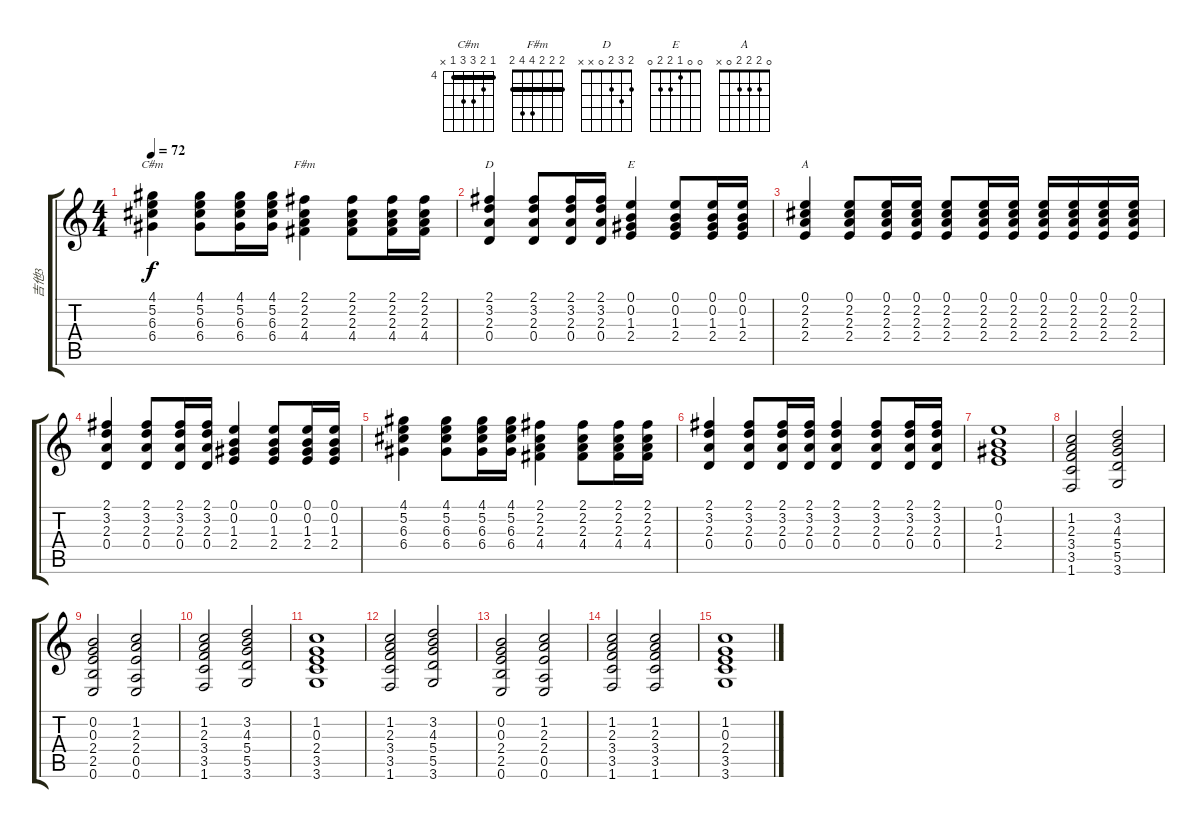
\track ("吉他3" "吉他3") {instrument acousticguitarsteel}
\staff {score tabs}
\tuning (E4 B3 G3 D3 A2 E2) {hide}
\chord ("C#m" 4 5 6 6 4 x) {firstfret 4 barre 4}
\chord ("F#m" 2 2 2 4 4 2) {barre 2}
\chord ("D" 2 3 2 0 x x)
\chord ("E" 0 0 1 2 2 0)
\chord ("A" 0 2 2 2 0 x)
\ts (4 4)
\tempo 72
\clef g2
\ks c
(4.1 5.2 6.3 6.4).4{ch "C#m" dy f} (4.1 5.2 6.3 6.4).8 (4.1 5.2 6.3 6.4).16 (4.1 5.2 6.3 6.4).16 (2.1 2.2 2.3 4.4).4{ch "F#m"} (2.1 2.2 2.3 4.4).8 (2.1 2.2 2.3 4.4).16 (2.1 2.2 2.3 4.4).16 |
(2.1 3.2 2.3 0.4).4{ch "D"} (2.1 3.2 2.3 0.4).8 (2.1 3.2 2.3 0.4).16 (2.1 3.2 2.3 0.4).16 (0.1 0.2 1.3 2.4).4{ch "E"} (0.1 0.2 1.3 2.4).8 (0.1 0.2 1.3 2.4).16 (0.1 0.2 1.3 2.4).16 |
(0.1 2.2 2.3 2.4).4{ch "A"} (0.1 2.2 2.3 2.4).8 (0.1 2.2 2.3 2.4).16 (0.1 2.2 2.3 2.4).16 (0.1 2.2 2.3 2.4).8 (0.1 2.2 2.3 2.4).16 (0.1 2.2 2.3 2.4).16 (0.1 2.2 2.3 2.4).16 (0.1 2.2 2.3 2.4).16 (0.1 2.2 2.3 2.4).16 (0.1 2.2 2.3 2.4).16 |
(2.1 3.2 2.3 0.4).4 (2.1 3.2 2.3 0.4).8 (2.1 3.2 2.3 0.4).16 (2.1 3.2 2.3 0.4).16 (0.1 0.2 1.3 2.4).4 (0.1 0.2 1.3 2.4).8 (0.1 0.2 1.3 2.4).16 (0.1 0.2 1.3 2.4).16 |
(4.1 5.2 6.3 6.4).4 (4.1 5.2 6.3 6.4).8 (4.1 5.2 6.3 6.4).16 (4.1 5.2 6.3 6.4).16 (2.1 2.2 2.3 4.4).4 (2.1 2.2 2.3 4.4).8 (2.1 2.2 2.3 4.4).16 (2.1 2.2 2.3 4.4).16 |
(2.1 3.2 2.3 0.4).4 (2.1 3.2 2.3 0.4).8 (2.1 3.2 2.3 0.4).16 (2.1 3.2 2.3 0.4).16 (2.1 3.2 2.3 0.4).4 (2.1 3.2 2.3 0.4).8 (2.1 3.2 2.3 0.4).16 (2.1 3.2 2.3 0.4).16 |
(0.1 0.2 1.3 2.4).1 |
(1.2 2.3 3.4 3.5 1.6).2 (3.2 4.3 5.4 5.5 3.6).2 |
(0.2 0.3 2.4 2.5 0.6).2 (1.2 2.3 2.4 0.5 0.6).2 |
(1.2 2.3 3.4 3.5 1.6).2 (3.2 4.3 5.4 5.5 3.6).2 |
(1.2 0.3 2.4 3.5 3.6).1 |
(1.2 2.3 3.4 3.5 1.6).2 (3.2 4.3 5.4 5.5 3.6).2 |
(0.2 0.3 2.4 2.5 0.6).2 (1.2 2.3 2.4 0.5 0.6).2 |
(1.2 2.3 3.4 3.5 1.6).2 (1.2 2.3 3.4 3.5 1.6).2 |
(1.2 0.3 2.4 3.5 3.6).1
